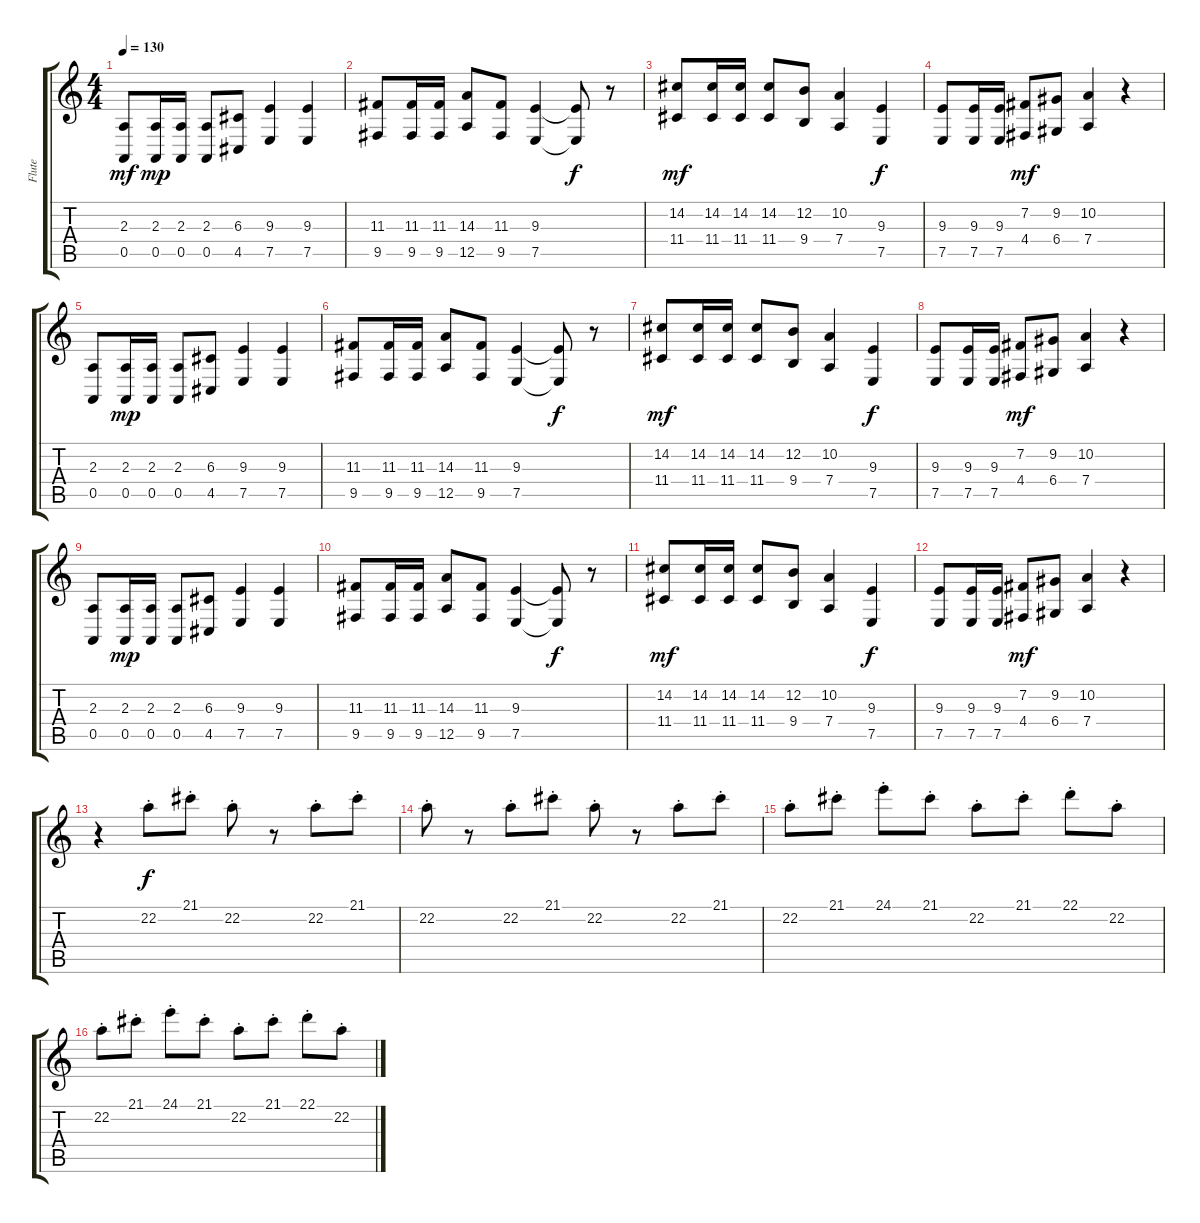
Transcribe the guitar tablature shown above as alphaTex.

\track ("Flute" "Flute") {instrument flute}
\staff {score tabs}
\tuning (E4 B3 G3 D3 A2 E2) {hide}
\ts (4 4)
\tempo 130
\clef g2
\ks c
(2.3 0.5).8{dy mf volume 16 balance 5 instrument tuba} (2.3 0.5).16{dy mp} (2.3 0.5).16 (2.3 0.5).8 (6.3 4.5).8 (9.3 7.5).4 (9.3 7.5).4 |
(11.3 9.5).8 (11.3 9.5).16 (11.3 9.5).16 (14.3 12.5).8 (11.3 9.5).8 (9.3 7.5).4 (9.3{t} 7.5{t}).8{dy f} r.8 |
(14.2 11.4).8{dy mf} (14.2 11.4).16 (14.2 11.4).16 (14.2 11.4).8 (12.2 9.4).8 (10.2 7.4).4 (9.3 7.5).4{dy f} |
(9.3 7.5).8 (9.3 7.5).16 (9.3 7.5).16 (7.2 4.4).8{dy mf} (9.2 6.4).8 (10.2 7.4).4 r.4 |
(2.3 0.5).8{volume 16 balance 5 instrument tuba} (2.3 0.5).16{dy mp} (2.3 0.5).16 (2.3 0.5).8 (6.3 4.5).8 (9.3 7.5).4 (9.3 7.5).4 |
(11.3 9.5).8 (11.3 9.5).16 (11.3 9.5).16 (14.3 12.5).8 (11.3 9.5).8 (9.3 7.5).4 (9.3{t} 7.5{t}).8{dy f} r.8 |
(14.2 11.4).8{dy mf} (14.2 11.4).16 (14.2 11.4).16 (14.2 11.4).8 (12.2 9.4).8 (10.2 7.4).4 (9.3 7.5).4{dy f} |
(9.3 7.5).8 (9.3 7.5).16 (9.3 7.5).16 (7.2 4.4).8{dy mf} (9.2 6.4).8 (10.2 7.4).4 r.4 |
(2.3 0.5).8{volume 16 balance 5 instrument tuba} (2.3 0.5).16{dy mp} (2.3 0.5).16 (2.3 0.5).8 (6.3 4.5).8 (9.3 7.5).4 (9.3 7.5).4 |
(11.3 9.5).8 (11.3 9.5).16 (11.3 9.5).16 (14.3 12.5).8 (11.3 9.5).8 (9.3 7.5).4 (9.3{t} 7.5{t}).8{dy f} r.8 |
(14.2 11.4).8{dy mf} (14.2 11.4).16 (14.2 11.4).16 (14.2 11.4).8 (12.2 9.4).8 (10.2 7.4).4 (9.3 7.5).4{dy f} |
(9.3 7.5).8 (9.3 7.5).16 (9.3 7.5).16 (7.2 4.4).8{dy mf} (9.2 6.4).8 (10.2 7.4).4 r.4 |
r.4{volume 16 balance 8 instrument recorder} 22.2{st}.8{dy f} 21.1{st}.8 22.2{st}.8 r.8 22.2{st}.8 21.1{st}.8 |
22.2{st}.8 r.8 22.2{st}.8 21.1{st}.8 22.2{st}.8 r.8 22.2{st}.8 21.1{st}.8 |
22.2{st}.8 21.1{st}.8 24.1{st}.8 21.1{st}.8 22.2{st}.8 21.1{st}.8 22.1{st}.8 22.2{st}.8 |
22.2{st}.8 21.1{st}.8 24.1{st}.8 21.1{st}.8 22.2{st}.8 21.1{st}.8 22.1{st}.8 22.2{st}.8
